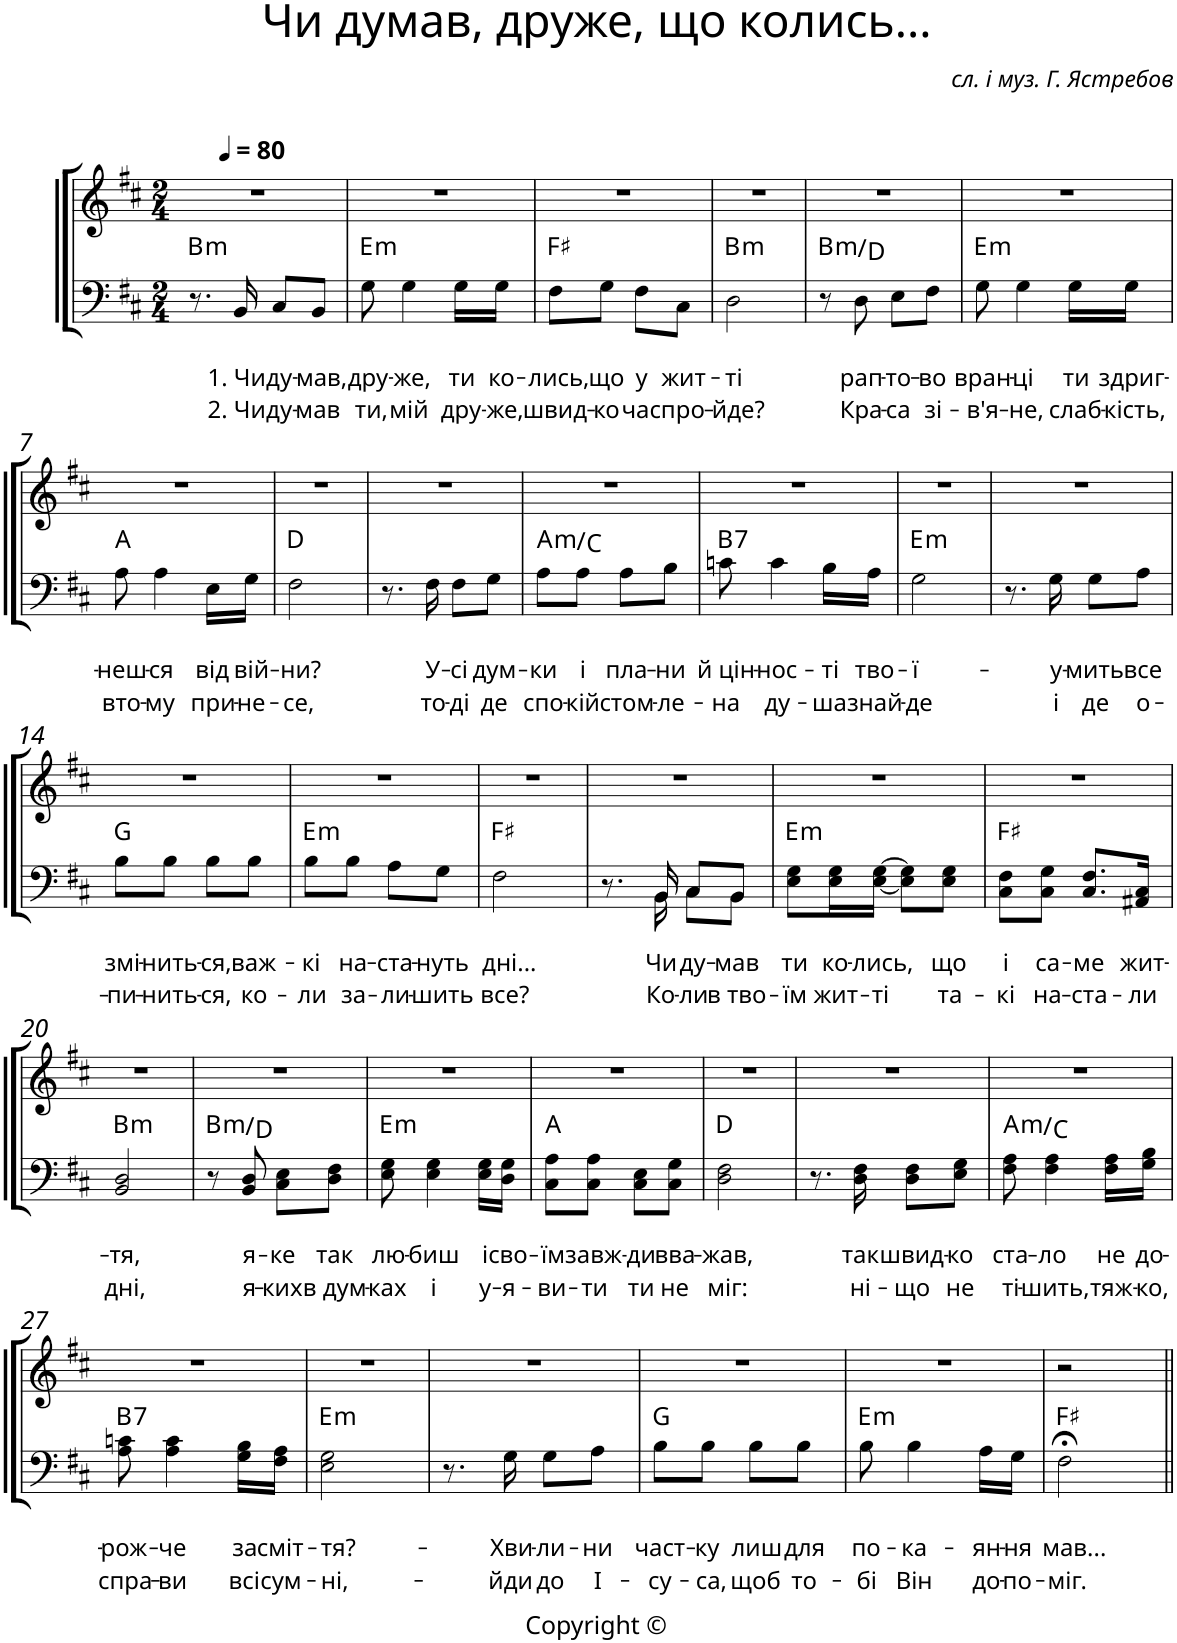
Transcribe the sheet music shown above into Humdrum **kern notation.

**kern	**text	**text	**text	**kern	**harte
*part1	*part1	*part1	*part1	*part1	*part1
*staff2	*staff2	*staff2	*staff2	*staff1	*
*I"P1	*	*	*	*	*
*clefF4	*	*	*	*clefG2	*
*k[f#c#]	*	*	*	*k[f#c#]	*
*b:	*	*	*	*b:	*
*M2/4	*	*	*	*M2/4	*
=1	=1	=1	=1	=1	=1
*	*	*	*	*^	*
!	!	!	!	!	!	!LO:H:kt=m
8.r	.	.	.	2r	8ryy	B:min
*	*	*	*	*MM80	*	*
.	.	.	.	.	4.ryy	.
!	!	!LO:LY:b	!LO:LY:b	!	!	!
16BB/	.	1. Чи	2. Чи	.	.	.
!	!	!LO:LY:b	!LO:LY:b	!	!	!
8C#/L	.	ду-	ду-	.	.	.
!	!	!LO:LY:b	!LO:LY:b	!	!	!
8BB/J	.	-мав,	-мав	.	.	.
=2	=2	=2	=2	=2	=2	=2
!	!	!LO:LY:b	!LO:LY:b	!	!	!LO:H:kt=m
*	*	*	*	*v	*v	*
8G\	.	дру-	ти,	2r	E:min
!	!	!LO:LY:b	!LO:LY:b	!	!
4G\	.	-же,	мій	.	.
!	!	!LO:LY:b	!LO:LY:b	!	!
16G\LL	.	ти	дру-	.	.
!	!	!LO:LY:b	!LO:LY:b	!	!
16G\JJ	.	ко-	-же,	.	.
=3	=3	=3	=3	=3	=3
!	!	!LO:LY:b	!LO:LY:b	!	!
8F#\L	.	-лись,	швид-	2r	F#:maj
!	!	!LO:LY:b	!LO:LY:b	!	!
8G\J	.	що	-ко	.	.
!	!	!LO:LY:b	!LO:LY:b	!	!
8F#\L	.	у	час	.	.
!	!	!LO:LY:b	!LO:LY:b	!	!
8C#\J	.	жит-	про-	.	.
=4	=4	=4	=4	=4	=4
!	!	!LO:LY:b	!LO:LY:b	!	!LO:H:kt=m
2D\	.	-ті	-йде?	2r	B:min
=5	=5	=5	=5	=5	=5
!	!	!	!	!	!LO:H:kt=m
8r	.	.	.	2r	B:min/b3
!	!	!LO:LY:b	!LO:LY:b	!	!
8D\	.	рап-	Кра-	.	.
!	!	!LO:LY:b	!LO:LY:b	!	!
8E\L	.	-то-	-са	.	.
!	!	!LO:LY:b	!LO:LY:b	!	!
8F#\J	.	-во	зі-	.	.
=6	=6	=6	=6	=6	=6
!	!	!LO:LY:b	!LO:LY:b	!	!LO:H:kt=m
8G\	.	вран-	-в'я-	2r	E:min
!	!	!LO:LY:b	!LO:LY:b	!	!
4G\	.	-ці	-не,	.	.
!	!	!LO:LY:b	!LO:LY:b	!	!
16G\LL	.	ти	слаб-	.	.
!	!	!LO:LY:b	!LO:LY:b	!	!
16G\JJ	.	здриг-	-кість,	.	.
!!LO:LB:g=z
=7	=7	=7	=7	=7	=7
!	!	!LO:LY:b	!LO:LY:b	!	!
8A\	.	-неш-	вто-	2r	A:maj
!	!	!LO:LY:b	!LO:LY:b	!	!
4A\	.	-ся	-му	.	.
!	!	!LO:LY:b	!LO:LY:b	!	!
16E\LL	.	від	при-	.	.
!	!	!LO:LY:b	!LO:LY:b	!	!
16G\JJ	.	вій-	-не-	.	.
=8	=8	=8	=8	=8	=8
!	!	!LO:LY:b	!LO:LY:b	!	!
2F#\	.	-ни?	-се,	2r	D:maj
=9	=9	=9	=9	=9	=9
8.r	.	.	.	2r	.
!	!	!LO:LY:b	!LO:LY:b	!	!
16F#\	.	У-	то-	.	.
!	!	!LO:LY:b	!LO:LY:b	!	!
8F#\L	.	-сі	-ді	.	.
!	!	!LO:LY:b	!LO:LY:b	!	!
8G\J	.	дум-	де	.	.
=10	=10	=10	=10	=10	=10
!	!	!LO:LY:b	!LO:LY:b	!	!LO:H:kt=m
8A\L	.	-ки	спо-	2r	A:min/b3
!	!	!LO:LY:b	!LO:LY:b	!	!
8A\J	.	і	-кій	.	.
!	!	!LO:LY:b	!LO:LY:b	!	!
8A\L	.	пла-	стом-	.	.
!	!	!LO:LY:b	!LO:LY:b	!	!
8B\J	.	-ни	-ле-	.	.
=11	=11	=11	=11	=11	=11
!	!	!LO:LY:b	!LO:LY:b	!	!LO:H:kt=7
8cn\	.	й цін-	-на	2r	B:7
!	!	!LO:LY:b	!LO:LY:b	!	!
4c\	.	-нос-	ду-	.	.
!	!	!LO:LY:b	!LO:LY:b	!	!
16B\LL	.	-ті	-ша	.	.
!	!	!LO:LY:b	!LO:LY:b	!	!
16A\JJ	.	тво-	знай-	.	.
=12	=12	=12	=12	=12	=12
!	!	!LO:LY:b	!LO:LY:b	!	!LO:H:kt=m
2G\	.	-ї-	-де	2r	E:min
=13	=13	=13	=13	=13	=13
8.r	.	.	.	2r	.
!	!	!LO:LY:b	!LO:LY:b	!	!
16G\	.	-у-	і	.	.
!	!	!LO:LY:b	!LO:LY:b	!	!
8G\L	.	-мить	де	.	.
!	!	!LO:LY:b	!LO:LY:b	!	!
8A\J	.	все	о-	.	.
!!LO:LB:g=z
=14	=14	=14	=14	=14	=14
!	!	!LO:LY:b	!LO:LY:b	!	!
8B\L	.	змі-	-пи-	2r	G:maj
!	!	!LO:LY:b	!LO:LY:b	!	!
8B\J	.	-нить-	-нить-	.	.
!	!	!LO:LY:b	!LO:LY:b	!	!
8B\L	.	-ся,	-ся,	.	.
!	!	!LO:LY:b	!LO:LY:b	!	!
8B\J	.	важ-	ко-	.	.
=15	=15	=15	=15	=15	=15
!	!	!LO:LY:b	!LO:LY:b	!	!LO:H:kt=m
8B\L	.	-кі	-ли	2r	E:min
!	!	!LO:LY:b	!LO:LY:b	!	!
8B\J	.	на-	за-	.	.
!	!	!LO:LY:b	!LO:LY:b	!	!
8A\L	.	-ста-	-ли-	.	.
!	!	!LO:LY:b	!LO:LY:b	!	!
8G\J	.	-нуть	-шить	.	.
=16	=16	=16	=16	=16	=16
!	!	!LO:LY:b	!LO:LY:b	!	!
*^	*	*	*	*	*
2F#\	2ryy	.	дні...	все?	2r	F#:maj
=17	=17	=17	=17	=17	=17	=17
8.r	8ryy	.	.	.	2r	.
.	16ryy	.	.	.	.	.
!	!	!	!LO:LY:b	!LO:LY:b	!	!
16BB/	16BB\	.	Чи	Ко-	.	.
!	!	!	!LO:LY:b	!LO:LY:b	!	!
8C#/L	8C#\L	.	ду-	-ли	.	.
!	!	!	!LO:LY:b	!LO:LY:b	!	!
8BB/J	8BB\J	.	-мав	в тво-	.	.
=18	=18	=18	=18	=18	=18	=18
!	!	!	!LO:LY:b	!LO:LY:b	!	!LO:H:kt=m
*v	*v	*	*	*	*	*
8E\ 8G\L	.	ти	-їм	2r	E:min
!	!	!LO:LY:b	!LO:LY:b	!	!
16E\ 16G\L	.	ко-	жит-	.	.
!	!	!LO:LY:b	!LO:LY:b	!	!
[<16E\ [>16G\JJ	.	-лись,	-ті	.	.
8E\] 8G\]L	.	.	.	.	.
!	!	!LO:LY:b	!LO:LY:b	!	!
8E\ 8G\J	.	що	та-	.	.
=19	=19	=19	=19	=19	=19
!	!	!LO:LY:b	!LO:LY:b	!	!
8C#\ 8F#\L	.	і	-кі	2r	F#:maj
!	!	!LO:LY:b	!LO:LY:b	!	!
8C#\ 8G\J	.	са-	на-	.	.
!	!	!LO:LY:b	!LO:LY:b	!	!
8.C#/ 8.F#/L	.	-ме	-ста-	.	.
!	!	!LO:LY:b	!LO:LY:b	!	!
16AA#X/ 16C#/Jk	.	жит-	-ли	.	.
!!LO:LB:g=z
=20	=20	=20	=20	=20	=20
!	!	!LO:LY:b	!LO:LY:b	!	!LO:H:kt=m
2BB/ 2D/	.	-тя,	дні,	2r	B:min
=21	=21	=21	=21	=21	=21
!	!	!	!	!	!LO:H:kt=m
8r	.	.	.	2r	B:min/b3
!	!	!LO:LY:b	!LO:LY:b	!	!
8BB/ 8D/	.	я-	я-	.	.
!	!	!LO:LY:b	!LO:LY:b	!	!
8C#\ 8E\L	.	-ке	-ких	.	.
!	!	!LO:LY:b	!LO:LY:b	!	!
8D\ 8F#\J	.	так	в дум-	.	.
=22	=22	=22	=22	=22	=22
!	!	!LO:LY:b	!LO:LY:b	!	!LO:H:kt=m
8E\ 8G\	.	лю-	-ках	2r	E:min
!	!	!LO:LY:b	!LO:LY:b	!	!
4E\ 4G\	.	-биш	і	.	.
!	!	!LO:LY:b	!LO:LY:b	!	!
16E\ 16G\LL	.	і	у-	.	.
!	!	!LO:LY:b	!LO:LY:b	!	!
16D\ 16G\JJ	.	сво-	-я-	.	.
=23	=23	=23	=23	=23	=23
!	!	!LO:LY:b	!LO:LY:b	!	!
8C#\ 8A\L	.	-їм	-ви-	2r	A:maj
!	!	!LO:LY:b	!LO:LY:b	!	!
8C#\ 8A\J	.	завж-	-ти	.	.
!	!	!LO:LY:b	!LO:LY:b	!	!
8C#\ 8E\L	.	-ди	ти	.	.
!	!	!LO:LY:b	!LO:LY:b	!	!
8C#\ 8G\J	.	вва-	не	.	.
=24	=24	=24	=24	=24	=24
!	!	!LO:LY:b	!LO:LY:b	!	!
2D\ 2F#\	.	-жав,	міг:	2r	D:maj
=25	=25	=25	=25	=25	=25
8.r	.	.	.	2r	.
!	!	!LO:LY:b	!LO:LY:b	!	!
16D\ 16F#\	.	так	ні-	.	.
!	!	!LO:LY:b	!LO:LY:b	!	!
8D\ 8F#\L	.	швид-	-що	.	.
!	!	!LO:LY:b	!LO:LY:b	!	!
8E\ 8G\J	.	-ко	не	.	.
=26	=26	=26	=26	=26	=26
!	!	!LO:LY:b	!LO:LY:b	!	!LO:H:kt=m
8F#\ 8A\	.	ста-	ті-	2r	A:min/b3
!	!	!LO:LY:b	!LO:LY:b	!	!
4F#\ 4A\	.	-ло	-шить,	.	.
!	!	!LO:LY:b	!LO:LY:b	!	!
16F#\ 16A\LL	.	не	тяж-	.	.
!	!	!LO:LY:b	!LO:LY:b	!	!
16G\ 16B\JJ	.	до-	-ко,	.	.
!!LO:LB:g=z
=27	=27	=27	=27	=27	=27
!	!	!LO:LY:b	!LO:LY:b	!	!LO:H:kt=7
8A\ 8cn\	.	-рож-	спра-	2r	B:7
!	!	!LO:LY:b	!LO:LY:b	!	!
4A\ 4c\	.	-че	-ви	.	.
!	!	!LO:LY:b	!LO:LY:b	!	!
16G\ 16B\LL	.	за	всі	.	.
!	!	!LO:LY:b	!LO:LY:b	!	!
16F#\ 16A\JJ	.	сміт-	сум-	.	.
=28	=28	=28	=28	=28	=28
!	!	!LO:LY:b	!LO:LY:b	!	!LO:H:kt=m
2E\ 2G\	.	-тя?-	-ні,-	2r	E:min
=29	=29	=29	=29	=29	=29
8.r	.	.	.	2r	.
!	!	!LO:LY:b	!LO:LY:b	!	!
16G\	.	-Хви-	-йди	.	.
!	!	!LO:LY:b	!LO:LY:b	!	!
8G\L	.	-ли-	до	.	.
!	!	!LO:LY:b	!LO:LY:b	!	!
8A\J	.	-ни	І-	.	.
=30	=30	=30	=30	=30	=30
!	!	!LO:LY:b	!LO:LY:b	!	!
8B\L	.	част-	-су-	2r	G:maj
!	!	!LO:LY:b	!LO:LY:b	!	!
8B\J	.	-ку	-са,	.	.
!	!	!LO:LY:b	!LO:LY:b	!	!
8B\L	.	лиш	щоб	.	.
!	!	!LO:LY:b	!LO:LY:b	!	!
8B\J	.	для	то-	.	.
=31	=31	=31	=31	=31	=31
!	!	!LO:LY:b	!LO:LY:b	!	!LO:H:kt=m
8B\	.	по-	-бі	2r	E:min
!	!	!LO:LY:b	!LO:LY:b	!	!
4B\	.	-ка-	Він	.	.
!	!	!LO:LY:b	!LO:LY:b	!	!
16A\LL	.	-ян-	до-	.	.
!	!	!LO:LY:b	!LO:LY:b	!	!
16G\JJ	.	-ня	-по-	.	.
=32	=32	=32	=32	=32	=32
!	!	!LO:LY:b	!LO:LY:b	!	!
2F#;<\	.	мав...	-міг.	2r	F#:maj
=||	=||	=||	=||	=||	=||
*-	*-	*-	*-	*-	*-
